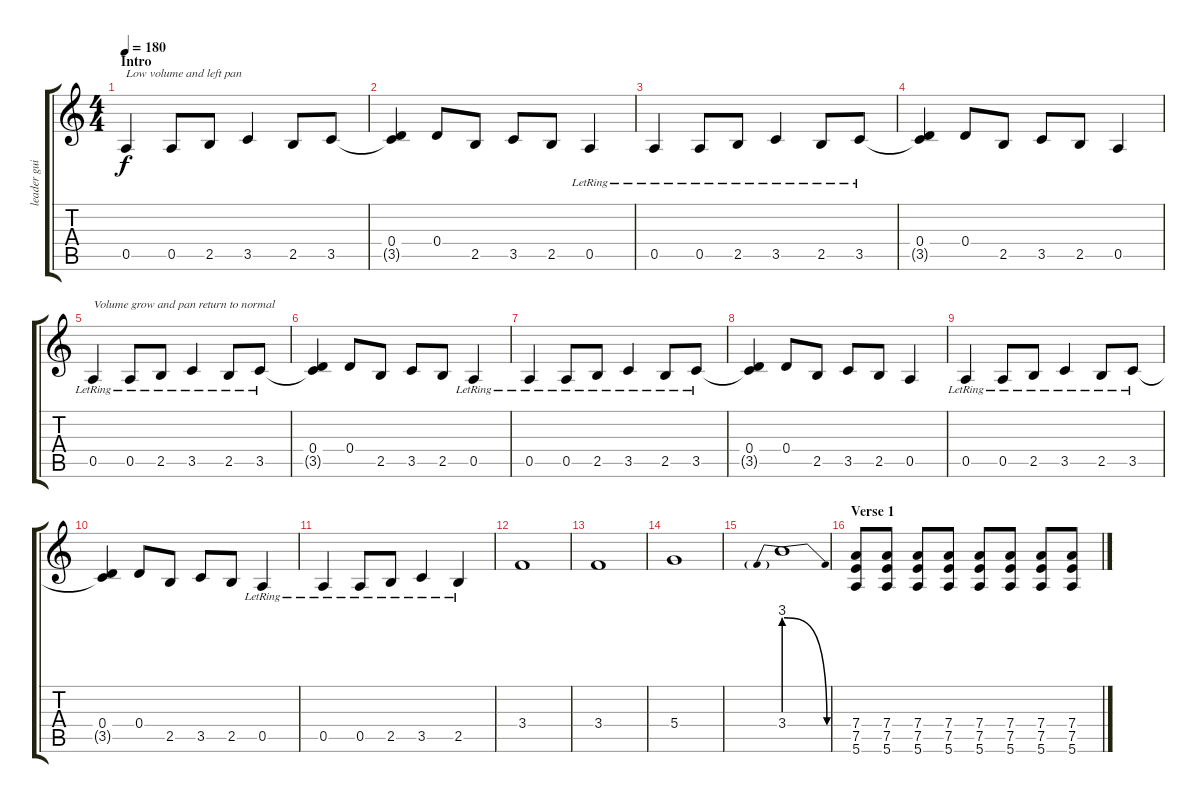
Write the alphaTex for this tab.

\track ("leader guitar " "leader gui") {instrument distortionguitar}
\staff {score tabs}
\tuning (E4 B3 G3 D3 A2 E2) {hide}
\ts (4 4)
\section ("" "Intro")
\tempo 180
\clef g2
\ks c
0.5.4{txt "Low volume and left pan" dy f instrument distortionguitar} 0.5.8 2.5.8 3.5.4 2.5.8 3.5.8 |
(0.4 3.5{t}).4 0.4.8 2.5.8 3.5.8 2.5.8 0.5{lr}.4 |
0.5{lr}.4 0.5{lr}.8 2.5{lr}.8 3.5{lr}.4 2.5{lr}.8 3.5{lr}.8 |
(0.4 3.5{t}).4 0.4.8 2.5.8 3.5.8 2.5.8 0.5.4 |
0.5{lr}.4{txt "Volume grow and pan return to normal"} 0.5{lr}.8 2.5{lr}.8 3.5{lr}.4 2.5{lr}.8 3.5{lr}.8 |
(0.4 3.5{t}).4 0.4.8 2.5.8 3.5.8 2.5.8 0.5{lr}.4 |
0.5{lr}.4 0.5{lr}.8 2.5{lr}.8 3.5{lr}.4 2.5{lr}.8 3.5{lr}.8 |
(0.4 3.5{t}).4 0.4.8 2.5.8 3.5.8 2.5.8 0.5.4 |
0.5{lr}.4 0.5{lr}.8 2.5{lr}.8 3.5{lr}.4 2.5{lr}.8 3.5{lr}.8 |
(0.4 3.5{t}).4 0.4.8 2.5.8 3.5.8 2.5.8 0.5{lr}.4 |
0.5{lr}.4 0.5{lr}.8 2.5{lr}.8 3.5{lr}.4 2.5{lr}.4 |
3.4.1 |
3.4.1 |
5.4.1 |
3.4{be (prebendrelease 0 12 60 0)}.1 |
\section ("" "Verse 1")
(7.4 7.5 5.6).8 (7.4 7.5 5.6).8 (7.4 7.5 5.6).8 (7.4 7.5 5.6).8 (7.4 7.5 5.6).8 (7.4 7.5 5.6).8 (7.4 7.5 5.6).8 (7.4 7.5 5.6).8
